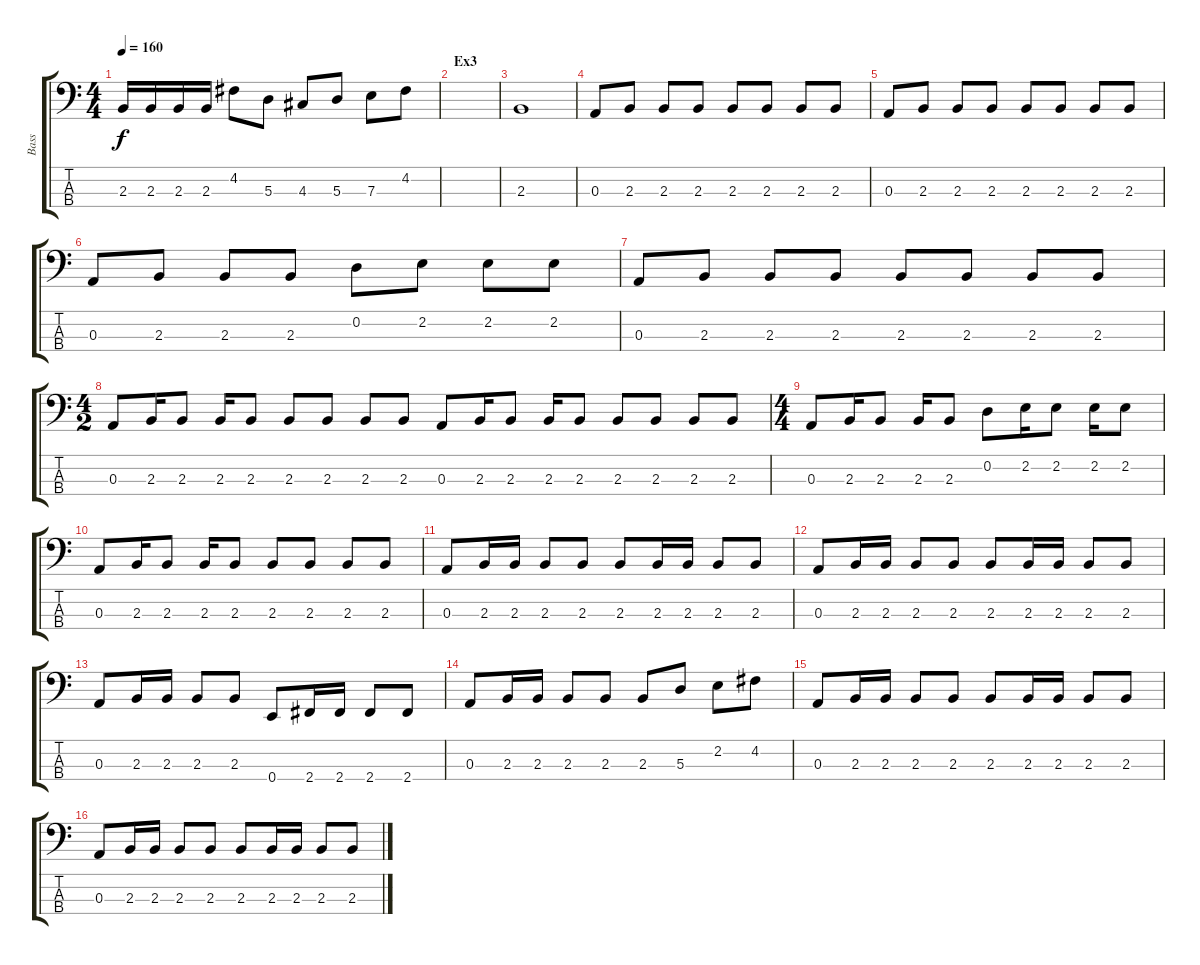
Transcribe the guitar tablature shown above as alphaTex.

\track ("Bass" "Bass") {instrument electricbasspick}
\staff {score tabs}
\tuning (G2 D2 A1 E1) {hide}
\ts (4 4)
\tempo 160
\clef f4
\ks c
2.3.16{dy f} 2.3.16 2.3.16 2.3.16 4.2.8 5.3.8 4.3.8 5.3.8 7.3.8 4.2.8 |
\section ("" "Ex3")
|
2.3.1 |
0.3.8 2.3.8 2.3.8 2.3.8 2.3.8 2.3.8 2.3.8 2.3.8 |
0.3.8 2.3.8 2.3.8 2.3.8 2.3.8 2.3.8 2.3.8 2.3.8 |
0.3.8 2.3.8 2.3.8 2.3.8 0.2.8 2.2.8 2.2.8 2.2.8 |
0.3.8 2.3.8 2.3.8 2.3.8 2.3.8 2.3.8 2.3.8 2.3.8 |
\ts (4 2)
0.3.8 2.3.16 2.3.8 2.3.16 2.3.8 2.3.8 2.3.8 2.3.8 2.3.8 0.3.8 2.3.16 2.3.8 2.3.16 2.3.8 2.3.8 2.3.8 2.3.8 2.3.8 |
\ts (4 4)
0.3.8 2.3.16 2.3.8 2.3.16 2.3.8 0.2.8 2.2.16 2.2.8 2.2.16 2.2.8 |
0.3.8 2.3.16 2.3.8 2.3.16 2.3.8 2.3.8 2.3.8 2.3.8 2.3.8 |
0.3.8 2.3.16 2.3.16 2.3.8 2.3.8 2.3.8 2.3.16 2.3.16 2.3.8 2.3.8 |
0.3.8 2.3.16 2.3.16 2.3.8 2.3.8 2.3.8 2.3.16 2.3.16 2.3.8 2.3.8 |
0.3.8 2.3.16 2.3.16 2.3.8 2.3.8 0.4.8 2.4.16 2.4.16 2.4.8 2.4.8 |
0.3.8 2.3.16 2.3.16 2.3.8 2.3.8 2.3.8 5.3.8 2.2.8 4.2.8 |
0.3.8 2.3.16 2.3.16 2.3.8 2.3.8 2.3.8 2.3.16 2.3.16 2.3.8 2.3.8 |
0.3.8 2.3.16 2.3.16 2.3.8 2.3.8 2.3.8 2.3.16 2.3.16 2.3.8 2.3.8
